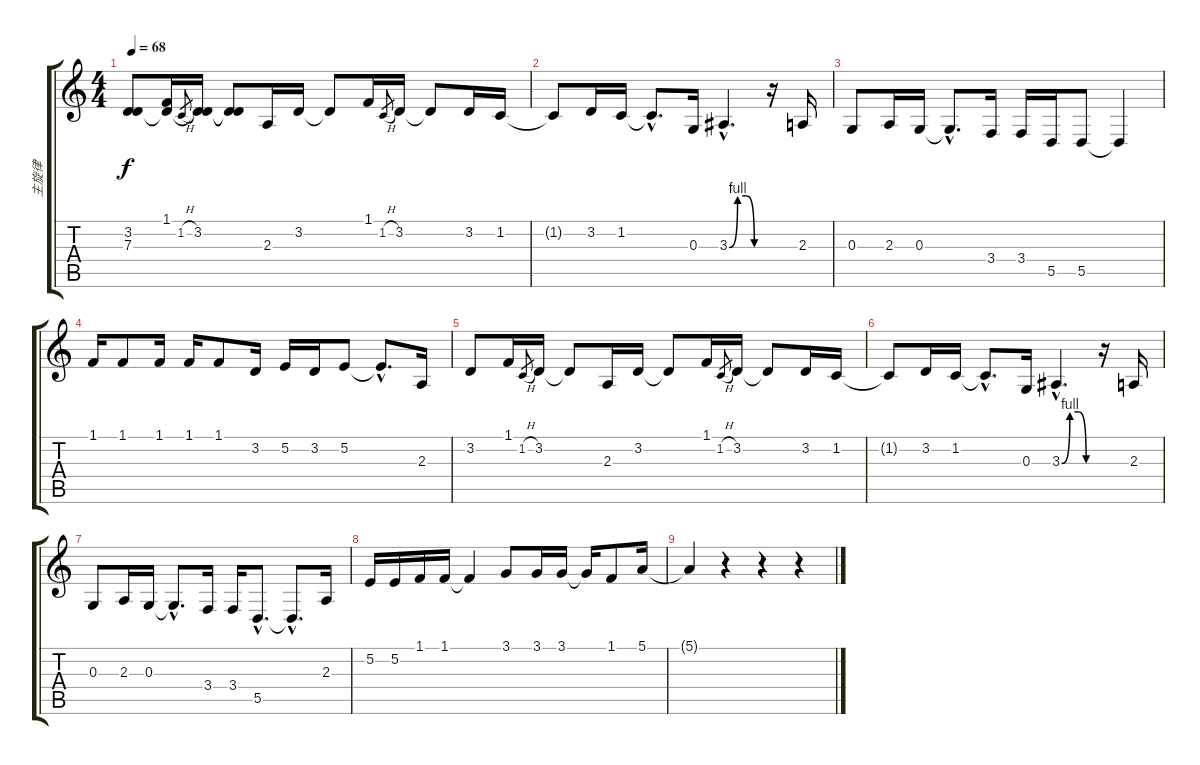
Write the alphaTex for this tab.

\track ("主旋律" "主旋律") {instrument tenorsax}
\staff {score tabs}
\tuning (E4 B3 G3 D3 A2 E2) {hide}
\ts (4 4)
\tempo 68
\clef g2
\ks c
(3.2 7.3{t}).8{dy f} (1.1 7.3{t}).16 1.2{h}.8{gr} (3.2 7.3{t}).16 (3.2{t} 7.3{t}).8 2.3.16 3.2.16 3.2{t}.8 1.1.16 1.2{h}.8{gr} 3.2.16 3.2{t}.8 3.2.16 1.2.16 |
1.2{t}.8 3.2.16 1.2.16 1.2{hac t}.8{d} 0.3.16 3.3{be (custom 0 0 15 4 30 4 45 0 60 0) hac}.4{d} r.16 2.3.16 |
0.3.8 2.3.16 0.3.16 0.3{hac t}.8{d} 3.4.16 3.4.16 5.5.16 5.5.8 5.5{t}.4 |
1.1.16 1.1.8 1.1.16 1.1.16 1.1.8 3.2.16 5.2.16 3.2.16 5.2.8 5.2{hac t}.8{d} 2.3.16 |
3.2.8 1.1.16 1.2{h}.8{gr} 3.2.16 3.2{t}.8 2.3.16 3.2.16 3.2{t}.8 1.1.16 1.2{h}.8{gr} 3.2.16 3.2{t}.8 3.2.16 1.2.16 |
1.2{t}.8 3.2.16 1.2.16 1.2{hac t}.8{d} 0.3.16 3.3{be (custom 0 0 15 4 30 4 45 0 60 0) hac}.4{d} r.16 2.3.16 |
0.3.8 2.3.16 0.3.16 0.3{hac t}.8{d} 3.4.16 3.4.16 5.5{hac}.8{d} 5.5{hac t}.8{d} 2.3.16 |
5.2.16 5.2.16 1.1.16 1.1.16 1.1{t}.4 3.1.8 3.1.16 3.1.16 3.1{t}.16 1.1.8 5.1.16 |
5.1{t}.4 r.4 r.4 r.4
